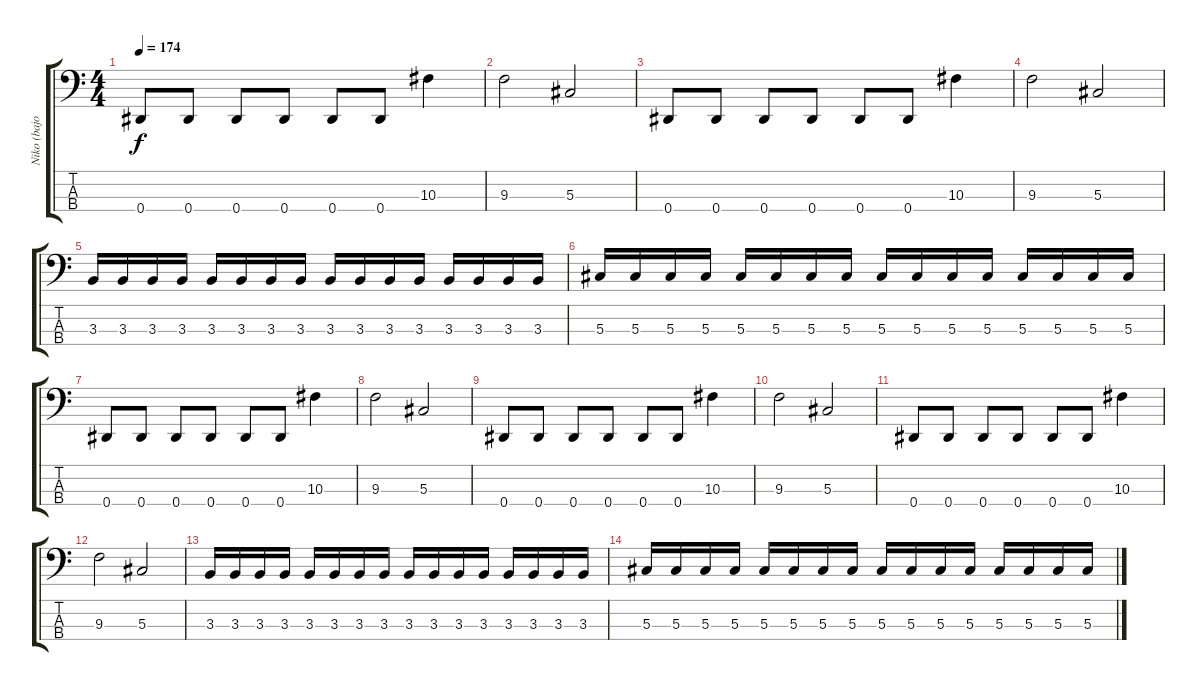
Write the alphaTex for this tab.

\track ("Niko (bajo)" "Niko (bajo") {instrument electricbassfinger}
\staff {score tabs}
\tuning (Gb2 Db2 Ab1 Eb1) {hide}
\ts (4 4)
\tempo 174
\clef f4
\ks c
0.4.8{dy f} 0.4.8 0.4.8 0.4.8 0.4.8 0.4.8 10.3.4 |
9.3.2 5.3.2 |
0.4.8 0.4.8 0.4.8 0.4.8 0.4.8 0.4.8 10.3.4 |
9.3.2 5.3.2 |
3.3.16 3.3.16 3.3.16 3.3.16 3.3.16 3.3.16 3.3.16 3.3.16 3.3.16 3.3.16 3.3.16 3.3.16 3.3.16 3.3.16 3.3.16 3.3.16 |
5.3.16 5.3.16 5.3.16 5.3.16 5.3.16 5.3.16 5.3.16 5.3.16 5.3.16 5.3.16 5.3.16 5.3.16 5.3.16 5.3.16 5.3.16 5.3.16 |
0.4.8 0.4.8 0.4.8 0.4.8 0.4.8 0.4.8 10.3.4 |
9.3.2 5.3.2 |
0.4.8{volume 14} 0.4.8 0.4.8 0.4.8 0.4.8 0.4.8 10.3.4 |
9.3.2{volume 12} 5.3.2 |
0.4.8{volume 10} 0.4.8 0.4.8 0.4.8 0.4.8 0.4.8 10.3.4 |
9.3.2{volume 8} 5.3.2 |
3.3.16{volume 6} 3.3.16 3.3.16 3.3.16 3.3.16 3.3.16 3.3.16 3.3.16 3.3.16 3.3.16 3.3.16 3.3.16 3.3.16 3.3.16 3.3.16 3.3.16 |
5.3.16{volume 4} 5.3.16 5.3.16 5.3.16 5.3.16 5.3.16 5.3.16 5.3.16 5.3.16 5.3.16 5.3.16 5.3.16 5.3.16 5.3.16 5.3.16 5.3.16
